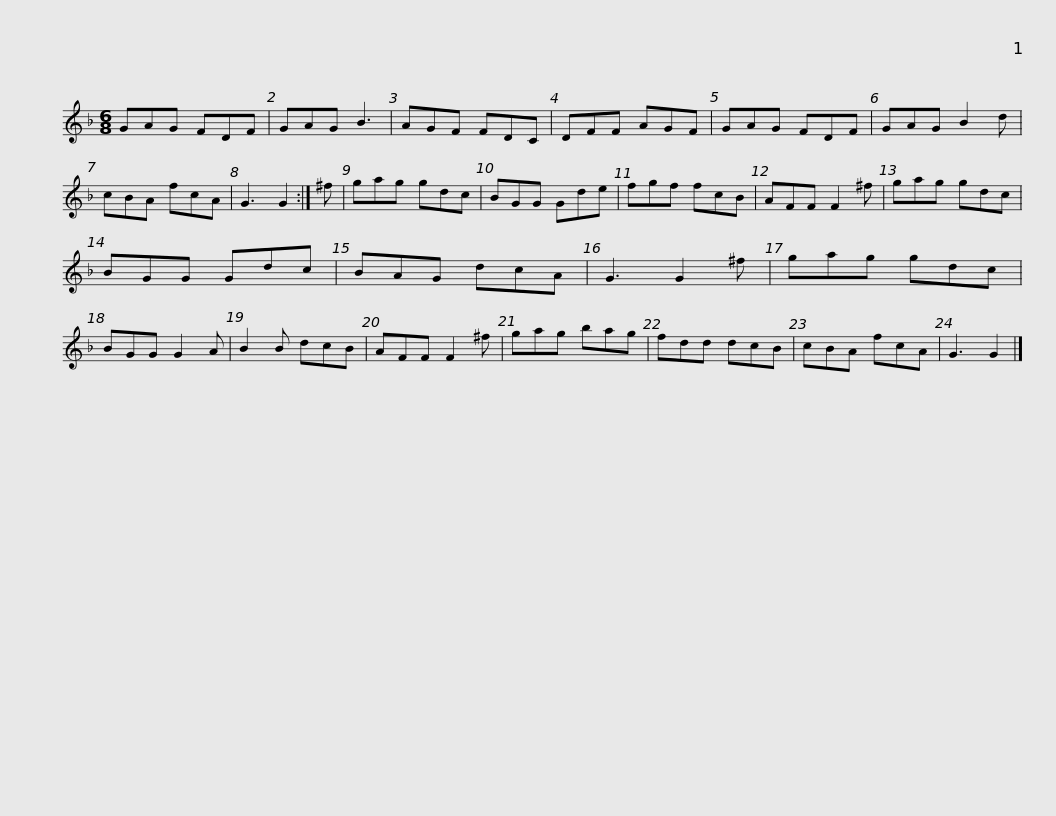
X:1
L:1/8
M:6/8
I:linebreak $
K:Dmin
V:1 treble
V:1
 GAG FDF | GAG B3 | AGF FDC | DFF AGF |$ GAG FDF | %5
 GAG B2 d | cBA fcA | G3 G2 :|$ ^f | gag gdc | %10
 BGG Gde | fgf fcB | AFF F2 ^f |$ gag gdc | BGG Gdc | %15
 BAG dcA | G3 G2 ^f |$ gag gdc | BGG G2 A | B2 B dcB | %20
 AFF F2 ^f |$ gag bag | fdd dcB | cBA fcA | G3 G2 |] %25
